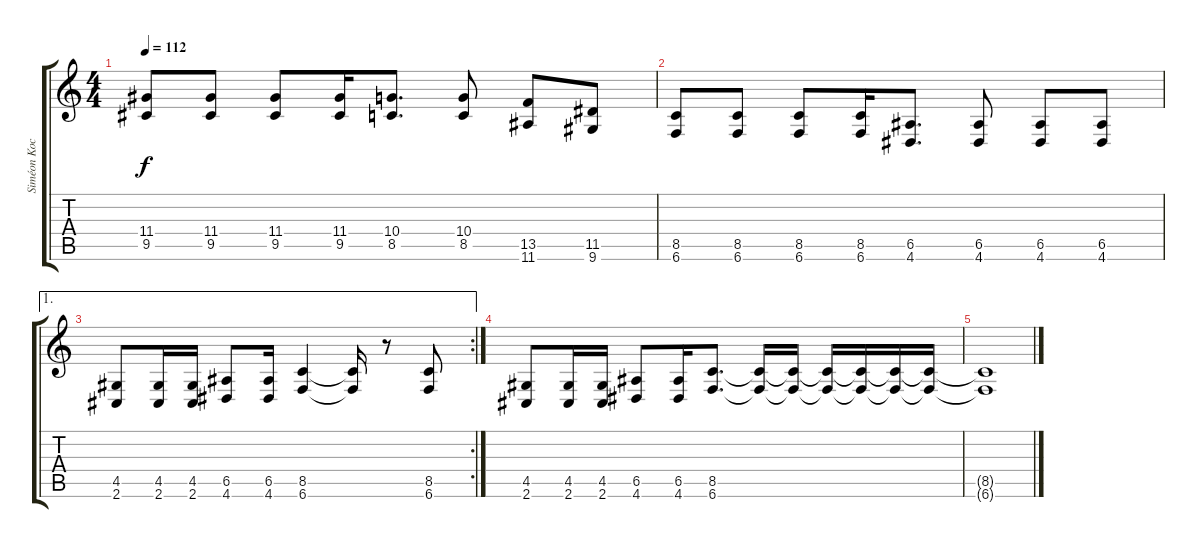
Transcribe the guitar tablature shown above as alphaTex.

\track ("Siméon Koch" "Siméon Koc") {instrument distortionguitar}
\staff {score tabs}
\tuning (B3 Gb3 D3 A2 E2 B1) {hide}
\ts (4 4)
\tempo 112
\clef g2
\ks c
(11.4 9.5).8{dy f} (11.4 9.5).8 (11.4 9.5).8 (11.4 9.5).16 (10.4 8.5).8{d} (10.4 8.5).8 (13.5 11.6).8 (11.5 9.6).8 |
(8.5 6.6).8 (8.5 6.6).8 (8.5 6.6).8 (8.5 6.6).16 (6.5 4.6).8{d} (6.5 4.6).8 (6.5 4.6).8 (6.5 4.6).8 |
\ae 1
\rc 2
(4.5 2.6).8 (4.5 2.6).16 (4.5 2.6).16 (6.5 4.6).8 (6.5 4.6).16 (8.5 6.6).4 (8.5{t} 6.6{t}).16 r.8 (8.5 6.6).8 |
(4.5 2.6).8 (4.5 2.6).16 (4.5 2.6).16 (6.5 4.6).8 (6.5 4.6).16 (8.5 6.6).8{d} (8.5{t} 6.6{t}).16 (8.5{t} 6.6{t}).16 (8.5{t} 6.6{t}).16 (8.5{t} 6.6{t}).16 (8.5{t} 6.6{t}).16 (8.5{t} 6.6{t}).16 |
(8.5{t} 6.6{t}).1
